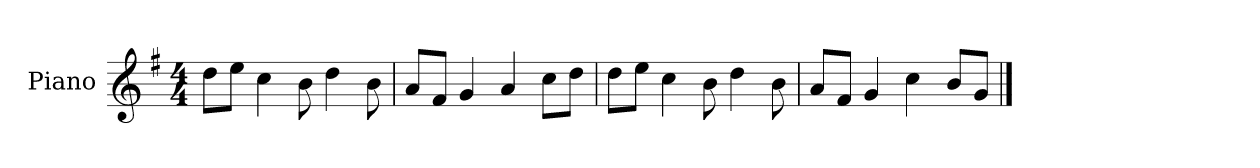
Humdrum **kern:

**kern
*part1
*staff1
*I"Piano
*I'P-no
*clefG2
*k[f#]
*M4/4
*MM90
=1
8dd\L
8ee\J
4cc\
8b\
4dd\
8b\
=2
8a/L
8f#/J
4g/
4a/
8cc\L
8dd\J
=3
8dd\L
8ee\J
4cc\
8b\
4dd\
8b\
=4
8a/L
8f#/J
4g/
4cc\
8b/L
8g/J
==
*-
